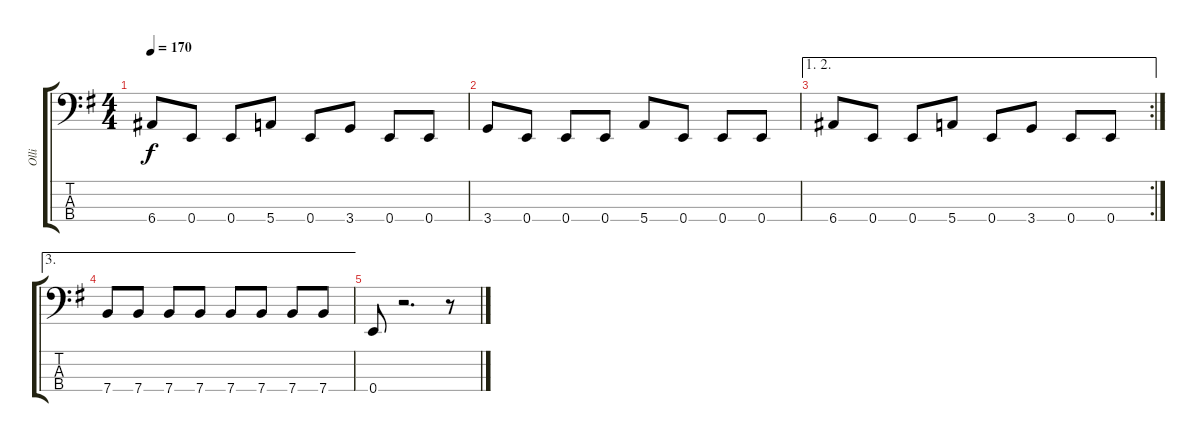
\track ("Olli" "Olli") {instrument electricbassfinger}
\staff {score tabs}
\tuning (G2 D2 A1 E1) {hide}
\ts (4 4)
\tempo 170
\clef f4
\ks g
6.4.8{dy f} 0.4.8 0.4.8 5.4.8 0.4.8 3.4.8 0.4.8 0.4.8 |
3.4.8 0.4.8 0.4.8 0.4.8 5.4.8 0.4.8 0.4.8 0.4.8 |
\ae (1 2)
\rc 2
6.4.8 0.4.8 0.4.8 5.4.8 0.4.8 3.4.8 0.4.8 0.4.8 |
\ae 3
7.4.8 7.4.8 7.4.8 7.4.8 7.4.8 7.4.8 7.4.8 7.4.8 |
0.4.8 r.2{d} r.8
